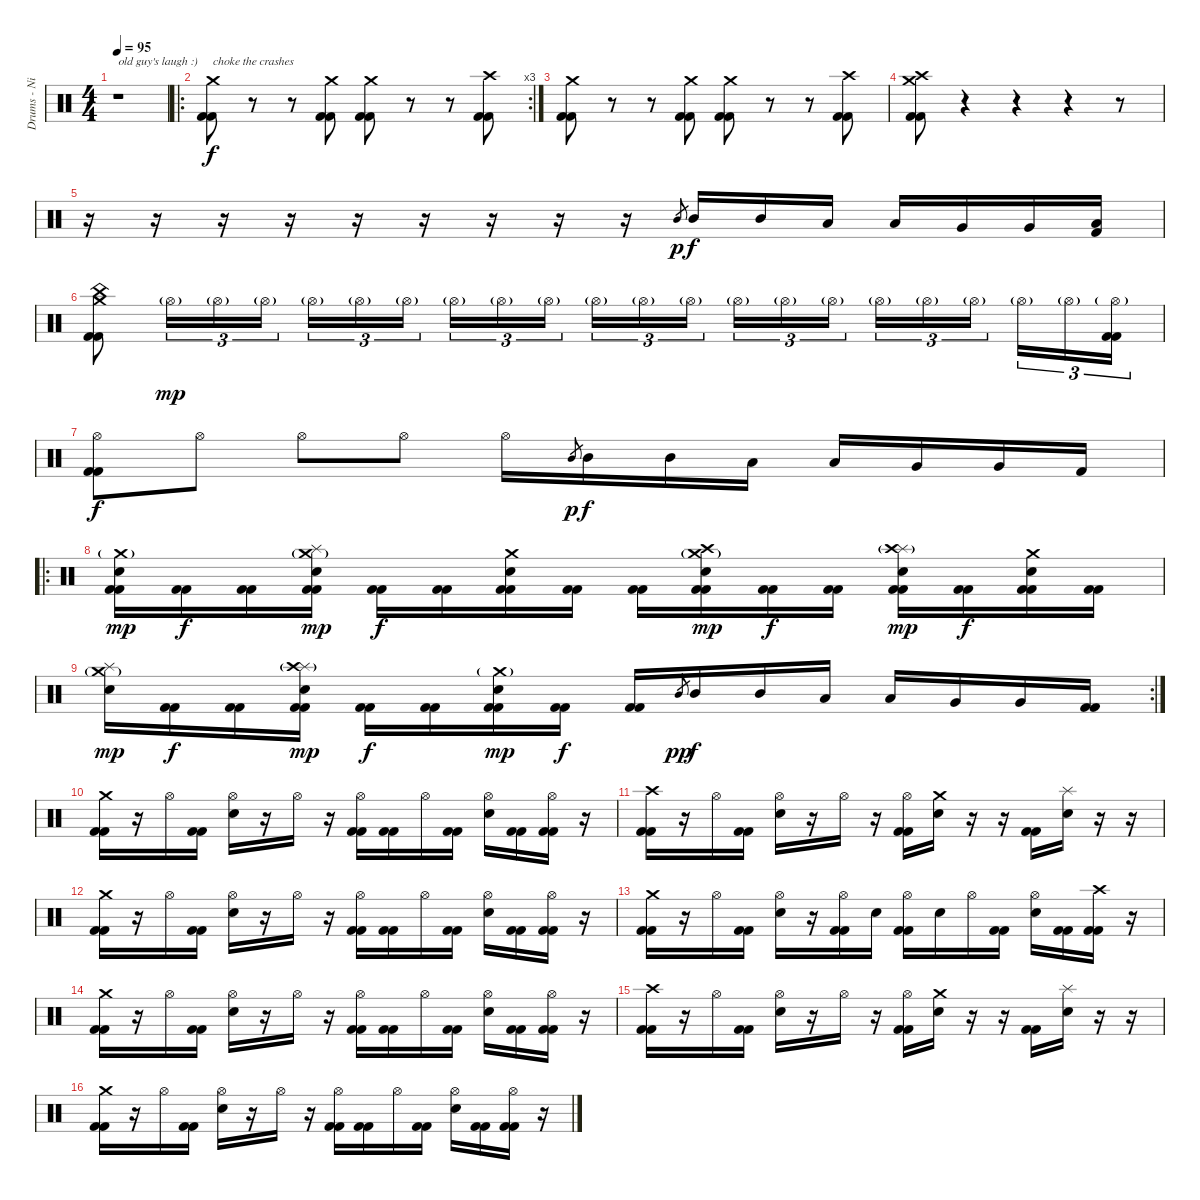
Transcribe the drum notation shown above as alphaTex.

\track ("Drums - Nick Menza" "Drums - Ni") {instrument percussion}
\staff {score}
\articulation defaults
\ts (4 4)
\tempo 95
\clef neutral
\ks c
r.1{txt "old guy's laugh :)" dy f} |
\ro
\rc 3
("Crash medium (hit)" "Kick (hit) 2" "Kick (hit) 2").8{txt "choke the crashes"} r.8 r.8 ("Crash medium (hit)" "Kick (hit) 2" "Kick (hit) 2").8 ("Crash medium (hit)" "Kick (hit) 2" "Kick (hit) 2").8 r.8 r.8 ("Crash high (hit)" "Kick (hit) 2" "Kick (hit) 2").8 |
("Crash medium (hit)" "Kick (hit) 2" "Kick (hit) 2").8 r.8 r.8 ("Crash medium (hit)" "Kick (hit) 2" "Kick (hit) 2").8 ("Crash medium (hit)" "Kick (hit) 2" "Kick (hit) 2").8 r.8 r.8 ("Crash high (hit)" "Kick (hit) 2" "Kick (hit) 2").8 |
("Crash high (hit)" "Crash medium (hit)" "Kick (hit) 2" "Kick (hit) 2").8 r.4 r.4 r.4 r.8 |
r.16 r.16 r.16 r.16 r.16 r.16 r.16 r.16 r.16 "Mid Tom (hit)".8{gr dy p} "Mid Tom (hit)".16{dy f} "Mid Tom (hit)".16 "Low Tom (hit)".16 "Low Tom (hit)".16 "Very Low Tom (hit)".16 "Very Low Tom (hit)".16 ("Low Floor Tom (hit)" "Kick (hit) 2").16 |
("Crash medium (hit)" "China (hit)" "Kick (hit) 2" "Kick (hit) 2").8 "Hi-Hat (open)"{g}.16{tu (3 2) dy mp} "Hi-Hat (open)"{g}.16{tu (3 2)} "Hi-Hat (open)"{g}.16{tu (3 2)} "Hi-Hat (open)"{g}.16{tu (3 2)} "Hi-Hat (open)"{g}.16{tu (3 2)} "Hi-Hat (open)"{g}.16{tu (3 2)} "Hi-Hat (open)"{g}.16{tu (3 2)} "Hi-Hat (open)"{g}.16{tu (3 2)} "Hi-Hat (open)"{g}.16{tu (3 2)} "Hi-Hat (open)"{g}.16{tu (3 2)} "Hi-Hat (open)"{g}.16{tu (3 2)} "Hi-Hat (open)"{g}.16{tu (3 2)} "Hi-Hat (open)"{g}.16{tu (3 2)} "Hi-Hat (open)"{g}.16{tu (3 2)} "Hi-Hat (open)"{g}.16{tu (3 2)} "Hi-Hat (open)"{g}.16{tu (3 2)} "Hi-Hat (open)"{g}.16{tu (3 2)} "Hi-Hat (open)"{g}.16{tu (3 2)} "Hi-Hat (open)"{g}.16{tu (3 2)} "Hi-Hat (open)"{g}.16{tu (3 2)} ("Hi-Hat (open)"{g} "Kick (hit) 2" "Kick (hit) 2").16{tu (3 2)} |
("Hi-Hat (open)" "Kick (hit) 2" "Kick (hit) 2").8{dy f} "Hi-Hat (open)".8 "Hi-Hat (open)".8 "Hi-Hat (open)".8 "Hi-Hat (open)".16 "Mid Tom (hit)".8{gr dy p} "Mid Tom (hit)".16{dy f} "Mid Tom (hit)".16 "Low Tom (hit)".16 "Low Tom (hit)".16 "Very Low Tom (hit)".16 "Very Low Tom (hit)".16 "Kick (hit) 2".16 |
\ro
("Crash medium (hit)"{g} "Snare (hit) 2" "Kick (hit) 2" "Kick (hit) 2").16{dy mp} ("Kick (hit) 2" "Kick (hit) 2").16{dy f} ("Kick (hit) 2" "Kick (hit) 2").16 ("Splash (hit)" "Crash medium (hit)"{g} "Snare (hit) 2" "Kick (hit) 2" "Kick (hit) 2").16{dy mp} ("Kick (hit) 2" "Kick (hit) 2").16{dy f} ("Kick (hit) 2" "Kick (hit) 2").16 ("Crash medium (hit)" "Snare (hit) 2" "Kick (hit) 2" "Kick (hit) 2").16 ("Kick (hit) 2" "Kick (hit) 2").16 ("Kick (hit) 2" "Kick (hit) 2").16 ("Crash medium (hit)"{g} "Crash high (hit)" "Snare (hit) 2" "Kick (hit) 2" "Kick (hit) 2").16{dy mp} ("Kick (hit) 2" "Kick (hit) 2").16{dy f} ("Kick (hit) 2" "Kick (hit) 2").16 ("Splash (hit)" "Crash high (hit)"{g} "Snare (hit) 2" "Kick (hit) 2" "Kick (hit) 2").16{dy mp} ("Kick (hit) 2" "Kick (hit) 2").16{dy f} ("Crash medium (hit)" "Snare (hit) 2" "Kick (hit) 2" "Kick (hit) 2").16 ("Kick (hit) 2" "Kick (hit) 2").16 |
\rc 2
("Crash medium (hit)"{g} "Splash (hit)" "Snare (hit) 2").16{dy mp} ("Kick (hit) 2" "Kick (hit) 2").16{dy f} ("Kick (hit) 2" "Kick (hit) 2").16 ("Splash (hit)" "Crash high (hit)"{g} "Snare (hit) 2" "Kick (hit) 2" "Kick (hit) 2").16{dy mp} ("Kick (hit) 2" "Kick (hit) 2").16{dy f} ("Kick (hit) 2" "Kick (hit) 2").16 ("Crash medium (hit)"{g} "Snare (hit) 2" "Kick (hit) 2" "Kick (hit) 2").16{dy mp} ("Kick (hit) 2" "Kick (hit) 2").16{dy f} ("Kick (hit) 2" "Kick (hit) 2").16 "Mid Tom (hit)".8{gr dy pp} "Mid Tom (hit)".16{dy f} "Mid Tom (hit)".16 "Low Tom (hit)".16 "Low Tom (hit)".16 "Very Low Tom (hit)".16 "Very Low Tom (hit)".16 ("Kick (hit) 2" "Kick (hit) 2").16 |
("Crash medium (hit)" "Kick (hit) 2" "Kick (hit) 2").16 r.16 "Hi-Hat (open)".16 ("Kick (hit) 2" "Kick (hit) 2").16 ("Hi-Hat (open)" "Snare (hit) 2").16 r.16 "Hi-Hat (open)".16 r.16 ("Hi-Hat (open)" "Kick (hit) 2" "Kick (hit) 2").16 ("Kick (hit) 2" "Kick (hit) 2").16 "Hi-Hat (open)".16 ("Kick (hit) 2" "Kick (hit) 2").16 ("Hi-Hat (open)" "Snare (hit) 2").16 ("Kick (hit) 2" "Kick (hit) 2").16 ("Hi-Hat (open)" "Kick (hit) 2" "Kick (hit) 2").16 r.16 |
("Crash high (hit)" "Kick (hit) 2" "Kick (hit) 2").16 r.16 "Hi-Hat (open)".16 ("Kick (hit) 2" "Kick (hit) 2").16 ("Hi-Hat (open)" "Snare (hit) 2").16 r.16 "Hi-Hat (open)".16 r.16 ("Hi-Hat (open)" "Kick (hit) 2" "Kick (hit) 2").16 ("Crash medium (hit)" "Snare (hit) 2").16 r.16 r.16 ("Kick (hit) 2" "Kick (hit) 2").16 ("Splash (hit)" "Snare (hit) 2").16 r.16 r.16 |
("Crash medium (hit)" "Kick (hit) 2" "Kick (hit) 2").16 r.16 "Hi-Hat (open)".16 ("Kick (hit) 2" "Kick (hit) 2").16 ("Hi-Hat (open)" "Snare (hit) 2").16 r.16 "Hi-Hat (open)".16 r.16 ("Hi-Hat (open)" "Kick (hit) 2" "Kick (hit) 2").16 ("Kick (hit) 2" "Kick (hit) 2").16 "Hi-Hat (open)".16 ("Kick (hit) 2" "Kick (hit) 2").16 ("Hi-Hat (open)" "Snare (hit) 2").16 ("Kick (hit) 2" "Kick (hit) 2").16 ("Hi-Hat (open)" "Kick (hit) 2" "Kick (hit) 2").16 r.16 |
("Crash medium (hit)" "Kick (hit) 2" "Kick (hit) 2").16 r.16 "Hi-Hat (open)".16 ("Kick (hit) 2" "Kick (hit) 2").16 ("Hi-Hat (open)" "Electric Snare (hit)").16 r.16 ("Hi-Hat (open)" "Kick (hit) 2" "Kick (hit) 2").16 "Snare (hit) 2".16 ("Hi-Hat (open)" "Kick (hit) 2" "Kick (hit) 2").16 "Snare (hit) 2".16 "Hi-Hat (open)".16 ("Kick (hit) 2" "Kick (hit) 2").16 ("Hi-Hat (open)" "Snare (hit) 2").16 ("Kick (hit) 2" "Kick (hit) 2").16 ("Crash high (hit)" "Kick (hit) 2" "Kick (hit) 2").16 r.16 |
("Crash medium (hit)" "Kick (hit) 2" "Kick (hit) 2").16 r.16 "Hi-Hat (open)".16 ("Kick (hit) 2" "Kick (hit) 2").16 ("Hi-Hat (open)" "Snare (hit) 2").16 r.16 "Hi-Hat (open)".16 r.16 ("Hi-Hat (open)" "Kick (hit) 2" "Kick (hit) 2").16 ("Kick (hit) 2" "Kick (hit) 2").16 "Hi-Hat (open)".16 ("Kick (hit) 2" "Kick (hit) 2").16 ("Hi-Hat (open)" "Snare (hit) 2").16 ("Kick (hit) 2" "Kick (hit) 2").16 ("Hi-Hat (open)" "Kick (hit) 2" "Kick (hit) 2").16 r.16 |
("Crash high (hit)" "Kick (hit) 2" "Kick (hit) 2").16 r.16 "Hi-Hat (open)".16 ("Kick (hit) 2" "Kick (hit) 2").16 ("Hi-Hat (open)" "Snare (hit) 2").16 r.16 "Hi-Hat (open)".16 r.16 ("Hi-Hat (open)" "Kick (hit) 2" "Kick (hit) 2").16 ("Crash medium (hit)" "Snare (hit) 2").16 r.16 r.16 ("Kick (hit) 2" "Kick (hit) 2").16 ("Splash (hit)" "Snare (hit) 2").16 r.16 r.16 |
("Crash medium (hit)" "Kick (hit) 2" "Kick (hit) 2").16 r.16 "Hi-Hat (open)".16 ("Kick (hit) 2" "Kick (hit) 2").16 ("Hi-Hat (open)" "Snare (hit) 2").16 r.16 "Hi-Hat (open)".16 r.16 ("Hi-Hat (open)" "Kick (hit) 2" "Kick (hit) 2").16 ("Kick (hit) 2" "Kick (hit) 2").16 "Hi-Hat (open)".16 ("Kick (hit) 2" "Kick (hit) 2").16 ("Hi-Hat (open)" "Snare (hit) 2").16 ("Kick (hit) 2" "Kick (hit) 2").16 ("Hi-Hat (open)" "Kick (hit) 2" "Kick (hit) 2").16 r.16
